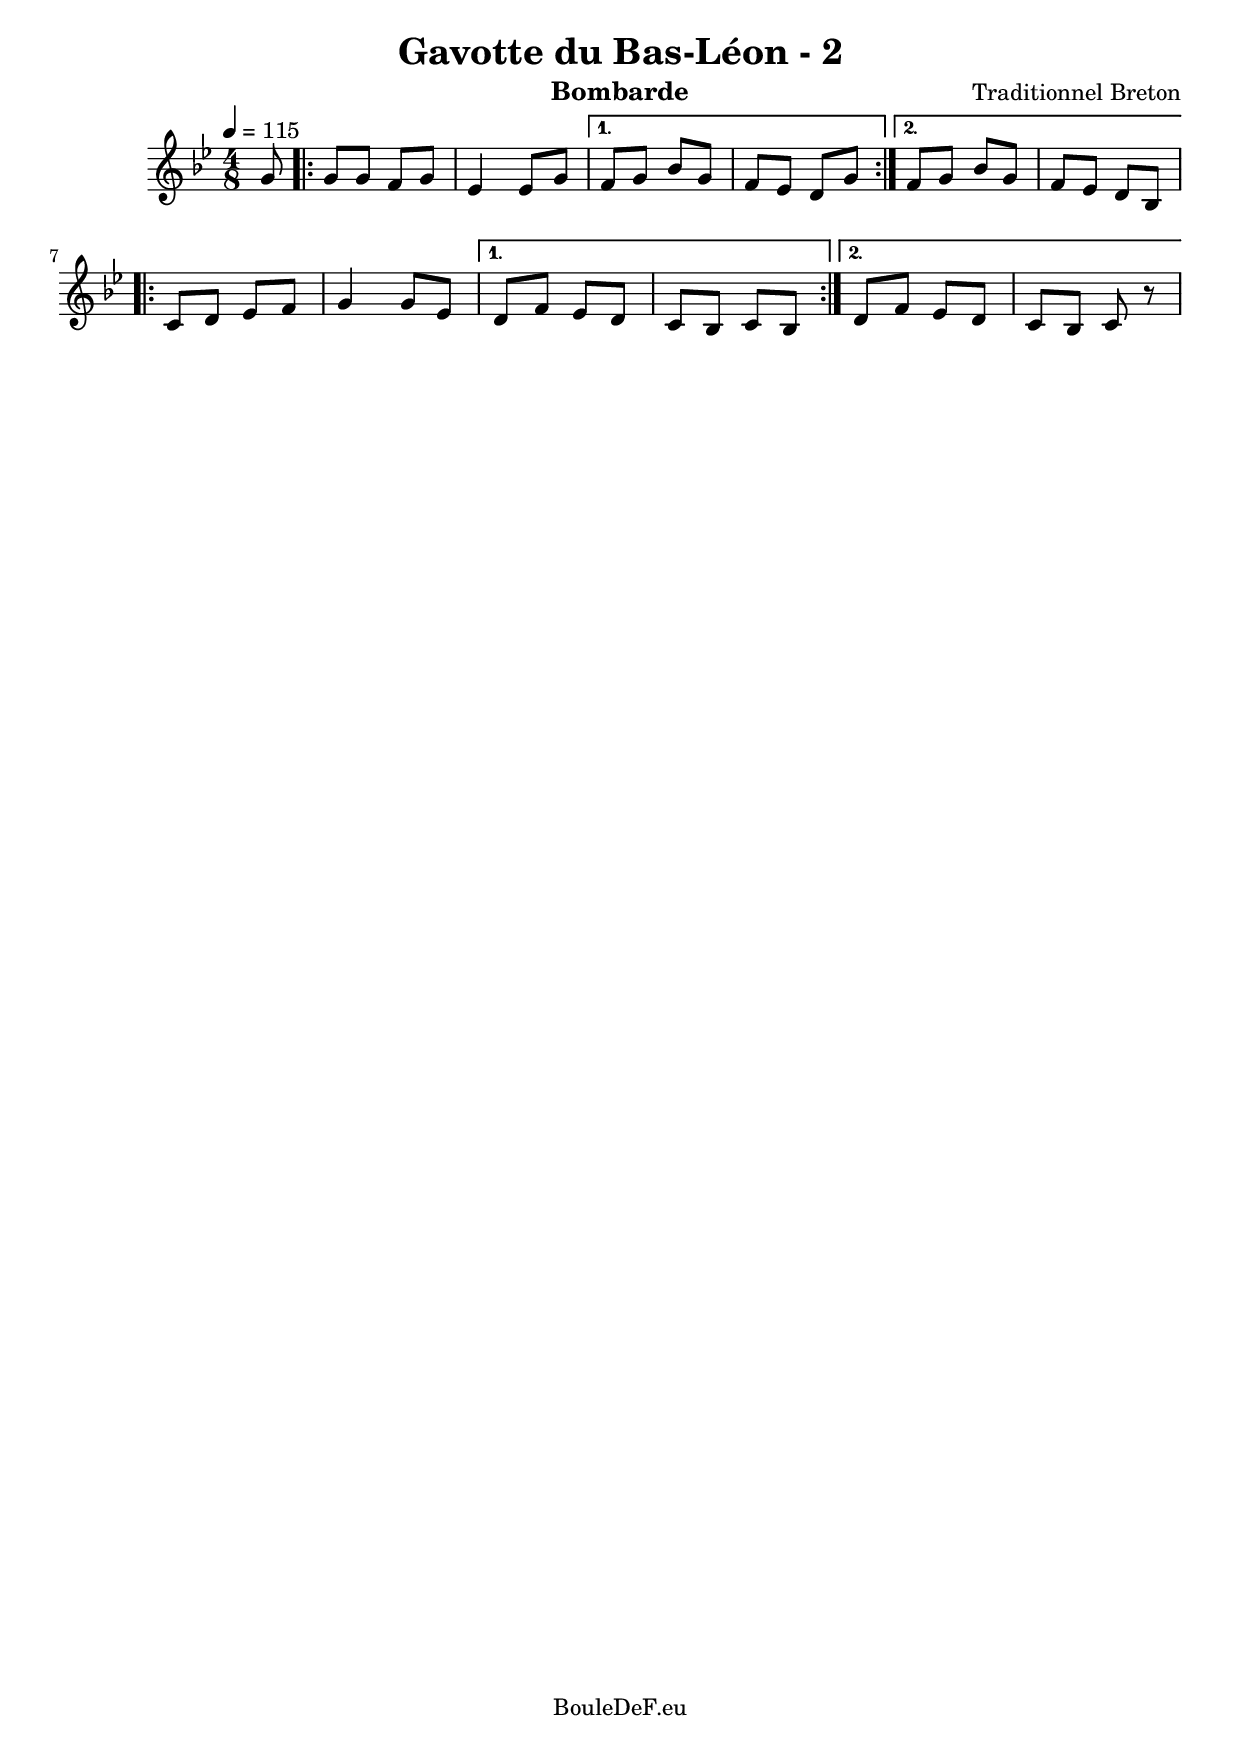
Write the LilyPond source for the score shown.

\version "2.16.2"
\include "italiano.ly"

\header {
	title = "Gavotte du Bas-Léon - 2"
	composer = "Traditionnel Breton"
	instrument = "Bombarde"
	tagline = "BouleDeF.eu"
}

gavotte = \relative sib {
	\clef "treble"
	\key sib \major
	\time 4/8
	\tempo 4 = 115

	\partial 8 sol'8
	\repeat volta 2 {
		| sol sol fa sol
		| mib4 mib8 sol
	}
	\alternative {
		{| fa sol sib sol | fa mib re sol}
		{| fa sol sib sol | fa mib re sib}
	}
	\repeat volta 2 {
		| do re mib fa
		| sol4 sol8 mib
	}
	\alternative {
		{| re fa mib re | do sib do sib }
		{| re fa mib re do sib do r}
	}
}

\score {
	\new Staff {
		\clef "treble" \gavotte
	}
	\layout {}
}

\score {
	\new Staff \with {midiInstrument=#"oboe"} {
		\unfoldRepeats { \gavotte }
	}
	\midi {}
}
